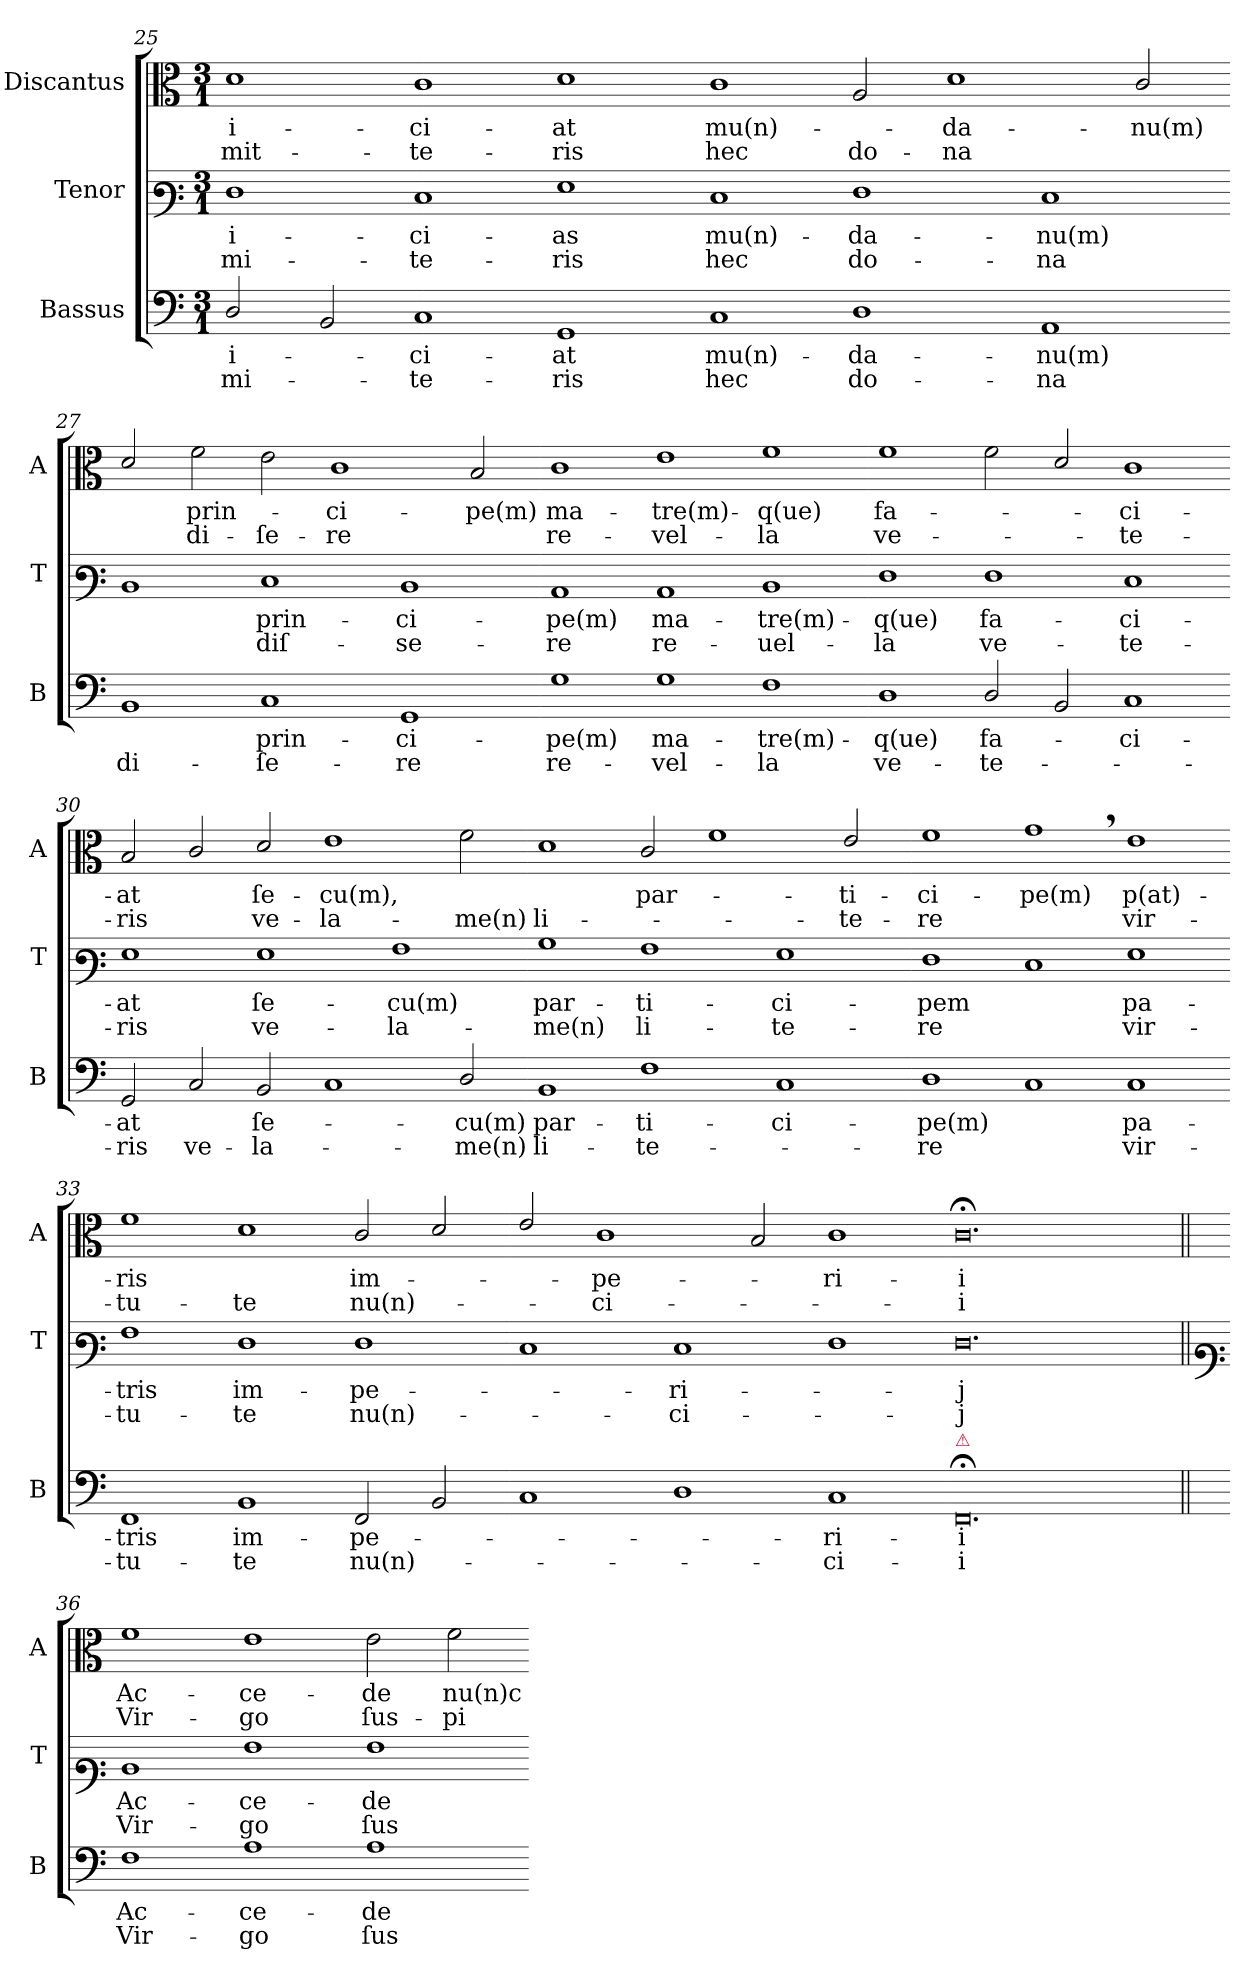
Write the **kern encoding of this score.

**kern	**text	**text	**kern	**text	**text	**kern	**text	**text
*part3	*part3	*part3	*part2	*part2	*part2	*part1	*part1	*part1
*staff3	*staff3	*staff3	*staff2	*staff2	*staff2	*staff1	*staff1	*staff1
*I"Bassus	*	*	*I"Tenor	*	*	*I"Discantus	*	*
*I'B	*	*	*I'T	*	*	*I'A	*	*
*clefF4	*	*	*clefF3	*	*	*clefC3	*	*
*k[]	*	*	*k[]	*	*	*k[]	*	*
*C:	*	*	*C:	*	*	*C:	*	*
*M3/1	*	*	*M3/1	*	*	*M3/1	*	*
=25	=25	=25	=25	=25	=25	=25	=25	=25
2D/	-i-	mi-	1F	-i-	mi-	1d	-i-	mit-
2BB/	.	.	.	.	.	.	.	.
1C	-ci-	-te-	1E	-ci-	-te-	1c	-ci-	-te-
1GG	-at	-ris	1G	-as	-ris	1d	-at	-ris
=26-	=26-	=26-	=26-	=26-	=26-	=26-	=26-	=26-
1C	mu(n)-	hec	1E	mu(n)-	hec	1c	mu(n)-	hec
1D	-da-	do-	1F	-da-	do-	2A/	.	do-
.	.	.	.	.	.	1d	-da-	-na
1AA	-nu(m)	-na	1E	-nu(m)	-na	.	.	.
.	.	.	.	.	.	2c/	-nu(m)	.
=27-	=27-	=27-	=27-	=27-	=27-	=27-	=27-	=27-
1BB	.	di-	1D	.	.	2d/	.	.
.	.	.	.	.	.	2f\	prin-	di-
1C	prin-	-ſe-	1E	prin-	diſ-	2e\	.	-ſe-
.	.	.	.	.	.	1c	-ci-	-re
1GG	-ci-	-re	1D	-ci-	-se-	.	.	.
.	.	.	.	.	.	2B/	-pe(m)	.
=28-	=28-	=28-	=28-	=28-	=28-	=28-	=28-	=28-
1G	-pe(m)	re-	1C	-pe(m)	-re	1c	ma-	re-
1G	ma-	-vel-	1C	ma-	re-	1e	-tre(m)-	-vel-
1F	-tre(m)-	-la	1D	-tre(m)-	-uel-	1f	-q(ue)	-la
=29-	=29-	=29-	=29-	=29-	=29-	=29-	=29-	=29-
1D	-q(ue)	ve-	1F	-q(ue)	-la	1f	fa-	ve-
2D/	fa-	-te-	1F	fa-	ve-	2f\	.	.
2BB/	.	.	.	.	.	2d/	.	.
1C	-ci-	.	1E	-ci-	-te-	1c	ci-	-te-
=30-	=30-	=30-	=30-	=30-	=30-	=30-	=30-	=30-
2GG/	-at	-ris	1G	-at	-ris	2B/	-at	-ris
2C/	.	ve-	.	.	.	2c/	.	.
2BB/	ſe-	-la-	1G	ſe-	ve-	2d/	ſe-	ve-
1C	.	.	.	.	.	1e	-cu(m),	-la-
.	.	.	1A	-cu(m)	-la-	.	.	.
2D/	-cu(m)	-me(n)	.	.	.	2f\	.	-me(n)
=31-	=31-	=31-	=31-	=31-	=31-	=31-	=31-	=31-
1BB	par-	li-	1B	par-	-me(n)	1d	.	li-
1F	-ti-	-te-	1A	-ti-	li-	2c/	par-	.
.	.	.	.	.	.	1f	.	.
1C	-ci-	.	1G	-ci-	-te-	.	.	.
.	.	.	.	.	.	2e/	-ti-	-te-
=32-	=32-	=32-	=32-	=32-	=32-	=32-	=32-	=32-
1D	-pe(m)	-re	1F	-pem	-re	1f	-ci-	-re
1C	.	.	1E	.	.	1g,<	-pe(m)	.
1C	pa-	vir-	1G	pa-	vir-	1e	p(at)-	vir-
=33-	=33-	=33-	=33-	=33-	=33-	=33-	=33-	=33-
1FF	-tris	-tu-	1A	-tris	-tu-	1f	-ris	-tu-
1BB	im-	-te	1F	im-	-te	1d	.	-te
2FF/	-pe-	nu(n)-	1F	-pe-	nu(n)-	2c/	im-	nu(n)-
2BB/	.	.	.	.	.	2d/	.	.
=34-	=34-	=34-	=34-	=34-	=34-	=34-	=34-	=34-
1C	.	.	1E	.	.	2e/	.	.
.	.	.	.	.	.	1c	-pe-	-ci-
1D	.	.	1E	-ri-	-ci-	.	.	.
.	.	.	.	.	.	2B/	.	.
1C	-ri-	-ci-	1F	.	.	1c	-ri-	.
=35-	=35-	=35-	=35-	=35-	=35-	=35-	=35-	=35-
!LO:TX:a:color=crimson:t=⚠	!	!	!	!	!	!	!	!
0.FF;<	-i	-i	0.F	-j	-j	0.c;<	-i	-i
=36||	=36||	=36||	=36||	=36||	=36||	=36||	=36||	=36||
*	*	*	*clefF2	*	*	*	*	*
1F	Ac-	Vir-	1F	Ac-	Vir-	1f	Ac-	Vir-
1A	-ce-	-go	1c	-ce-	-go	1e	-ce-	-go
1A	-de	ſus-	1c	-de	ſus-	2e\	-de	ſus-
.	.	.	.	.	.	2f\	nu(n)c-	-pi-
=-	=-	=-	=-	=-	=-	=-	=-	=-
*-	*-	*-	*-	*-	*-	*-	*-	*-
